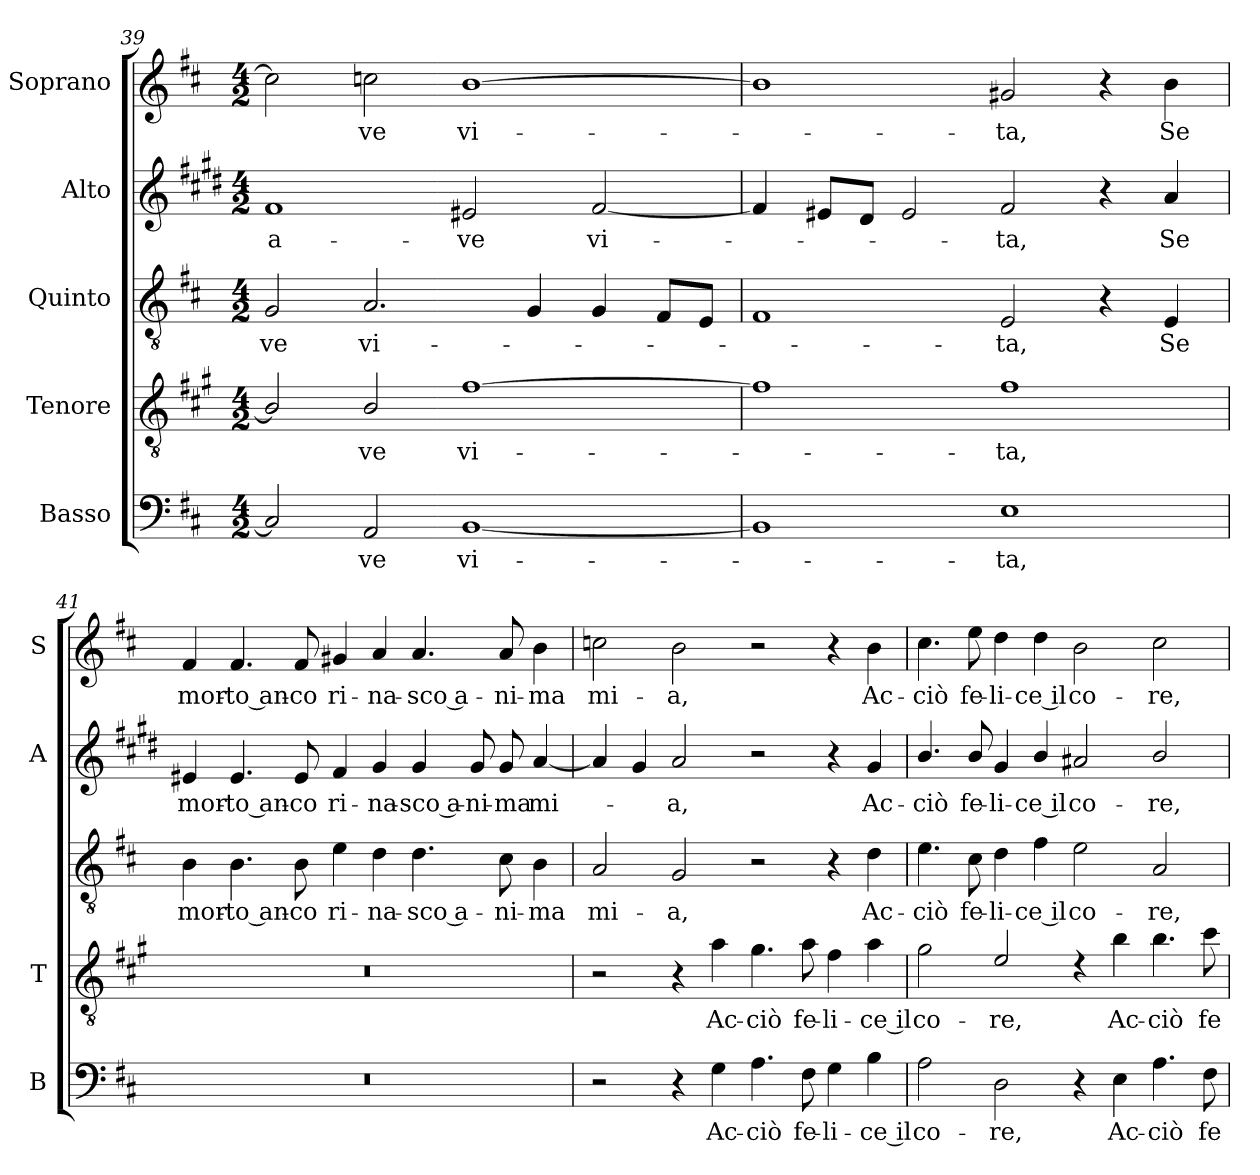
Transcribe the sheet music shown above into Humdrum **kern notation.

**kern	**text	**kern	**text	**kern	**text	**kern	**text	**kern	**text
*part5	*part5	*part4	*part4	*part3	*part3	*part2	*part2	*part1	*part1
*staff5	*staff5	*staff4	*staff4	*staff3	*staff3	*staff2	*staff2	*staff1	*staff1
*I"Basso	*	*I"Tenore	*	*I"Quinto	*	*I"Alto	*	*I"Soprano	*
*I'B	*	*I'T	*	*	*	*I'A	*	*I'S	*
*clefF4	*	*clefGv2	*	*clefGv2	*	*clefG2	*	*clefG2	*
*	*	*ITrd4c7	*	*	*	*ITrd1c2	*	*	*
*k[f#c#]	*	*k[f#c#]	*	*k[f#c#]	*	*k[f#c#]	*	*k[f#c#]	*
*D:	*	*D:	*	*D:	*	*D:	*	*D:	*
*M4/2	*	*M4/2	*	*M4/2	*	*M4/2	*	*M4/2	*
=39	=39	=39	=39	=39	=39	=39	=39	=39	=39
!	!	!	!	!	!LO:LY:b	!	!LO:LY:b	!	!
2C/]	.	2E/]	.	2G/	-ve	1e	-a-	2cc\]	.
!	!LO:LY:b	!	!LO:LY:b	!	!LO:LY:b	!	!	!	!LO:LY:b
2AA/	-ve	2E/	-ve	2.A/	vi-	.	.	2ccn\	-ve
!	!LO:LY:b	!	!LO:LY:b	!	!	!	!LO:LY:b	!	!LO:LY:b
[1BB	vi-	[1B	vi-	.	.	2d#X/	-ve	[1b	vi-
.	.	.	.	4G/	.	.	.	.	.
!	!	!	!	!	!	!	!LO:LY:b	!	!
.	.	.	.	4G/	.	[2e/	vi-	.	.
.	.	.	.	8F#/L	.	.	.	.	.
.	.	.	.	8E/J	.	.	.	.	.
=40	=40	=40	=40	=40	=40	=40	=40	=40	=40
1BB]	.	1B]	.	1F#	.	4e/]	.	1b]	.
.	.	.	.	.	.	8d#X/L	.	.	.
.	.	.	.	.	.	8c#/J	.	.	.
.	.	.	.	.	.	2d#/	.	.	.
!	!LO:LY:b	!	!LO:LY:b	!	!LO:LY:b	!	!LO:LY:b	!	!LO:LY:b
1E	-ta,	1B	-ta,	2E/	-ta,	2e/	-ta,	2g#X/	-ta,
.	.	.	.	4r	.	4r	.	4r	.
!	!	!	!	!	!LO:LY:b	!	!LO:LY:b	!	!LO:LY:b
.	.	.	.	4E/	Se	4g/	Se	4b\	Se
=41	=41	=41	=41	=41	=41	=41	=41	=41	=41
!	!	!	!	!	!LO:LY:b	!	!LO:LY:b	!	!LO:LY:b
0r	.	0r	.	4B\	mor-	4d#X/	mor-	4f#/	mor-
!	!	!	!	!	!LO:LY:b	!	!LO:LY:b	!	!LO:LY:b
.	.	.	.	4.B\	-to an-	4.d#/	-to an-	4.f#/	-to an-
!	!	!	!	!	!LO:LY:b	!	!LO:LY:b	!	!LO:LY:b
.	.	.	.	8B\	-co	8d#/	-co	8f#/	-co
!	!	!	!	!	!LO:LY:b	!	!LO:LY:b	!	!LO:LY:b
.	.	.	.	4e\	ri-	4e/	ri-	4g#X/	ri-
!	!	!	!	!	!LO:LY:b	!	!LO:LY:b	!	!LO:LY:b
.	.	.	.	4d\	-na-	4f#/	-na-	4a/	-na-
!	!	!	!	!	!LO:LY:b	!	!LO:LY:b	!	!LO:LY:b
.	.	.	.	4.d\	-sco a-	4f#/	-sco a-	4.a/	-sco a-
!	!	!	!	!	!	!	!LO:LY:b	!	!
.	.	.	.	.	.	8f#/	-ni-	.	.
!	!	!	!	!	!LO:LY:b	!	!LO:LY:b	!	!LO:LY:b
.	.	.	.	8c#\	-ni-	8f#/	-ma	8a/	-ni-
!	!	!	!	!	!LO:LY:b	!	!LO:LY:b	!	!LO:LY:b
.	.	.	.	4B\	-ma	[4g/	mi-	4b\	-ma
!!LO:LB:g=z
=42	=42	=42	=42	=42	=42	=42	=42	=42	=42
!	!	!	!	!	!LO:LY:b	!	!	!	!LO:LY:b
2r	.	2r	.	2A/	mi-	4g/]	.	2ccn\	mi-
.	.	.	.	.	.	4f#/	.	.	.
!	!	!	!	!	!LO:LY:b	!	!LO:LY:b	!	!LO:LY:b
4r	.	4r	.	2G/	-a,	2g/	-a,	2b\	-a,
!	!LO:LY:b	!	!LO:LY:b	!	!	!	!	!	!
4G\	Ac-	4d\	Ac-	.	.	.	.	.	.
!	!LO:LY:b	!	!LO:LY:b	!	!	!	!	!	!
4.A\	-ciò	4.c#\	-ciò	2r	.	2r	.	2r	.
!	!LO:LY:b	!	!LO:LY:b	!	!	!	!	!	!
8F#\	fe-	8d\	fe-	.	.	.	.	.	.
!	!LO:LY:b	!	!LO:LY:b	!	!	!	!	!	!
4G\	-li-	4B\	-li-	4r	.	4r	.	4r	.
!	!LO:LY:b	!	!LO:LY:b	!	!LO:LY:b	!	!LO:LY:b	!	!LO:LY:b
4B\	-ce il	4d\	-ce il	4d\	Ac-	4f#/	Ac-	4b\	Ac-
=43	=43	=43	=43	=43	=43	=43	=43	=43	=43
!	!LO:LY:b	!	!LO:LY:b	!	!LO:LY:b	!	!LO:LY:b	!	!LO:LY:b
2A\	co-	2c#\	co-	4.e\	-ciò	4.a/	-ciò	4.cc#\	-ciò
!	!	!	!	!	!LO:LY:b	!	!LO:LY:b	!	!LO:LY:b
.	.	.	.	8c#\	fe-	8a/	fe-	8ee\	fe-
!	!LO:LY:b	!	!LO:LY:b	!	!LO:LY:b	!	!LO:LY:b	!	!LO:LY:b
2D\	-re,	2A/	-re,	4d\	-li-	4f#/	-li-	4dd\	-li-
!	!	!	!	!	!LO:LY:b	!	!LO:LY:b	!	!LO:LY:b
.	.	.	.	4f#\	-ce il	4a/	-ce il	4dd\	-ce il
!	!	!	!	!	!LO:LY:b	!	!LO:LY:b	!	!LO:LY:b
4r	.	4rd	.	2e\	co-	2g#X/	co-	2b\	co-
!	!LO:LY:b	!	!LO:LY:b	!	!	!	!	!	!
4E\	Ac-	4e\	Ac-	.	.	.	.	.	.
!	!LO:LY:b	!	!LO:LY:b	!	!LO:LY:b	!	!LO:LY:b	!	!LO:LY:b
4.A\	-ciò	4.e\	-ciò	2A/	-re,	2a/	-re,	2cc#\	-re,
!	!LO:LY:b	!	!LO:LY:b	!	!	!	!	!	!
8F#\	fe-	8f#\	fe-	.	.	.	.	.	.
=	=	=	=	=	=	=	=	=	=
*-	*-	*-	*-	*-	*-	*-	*-	*-	*-
